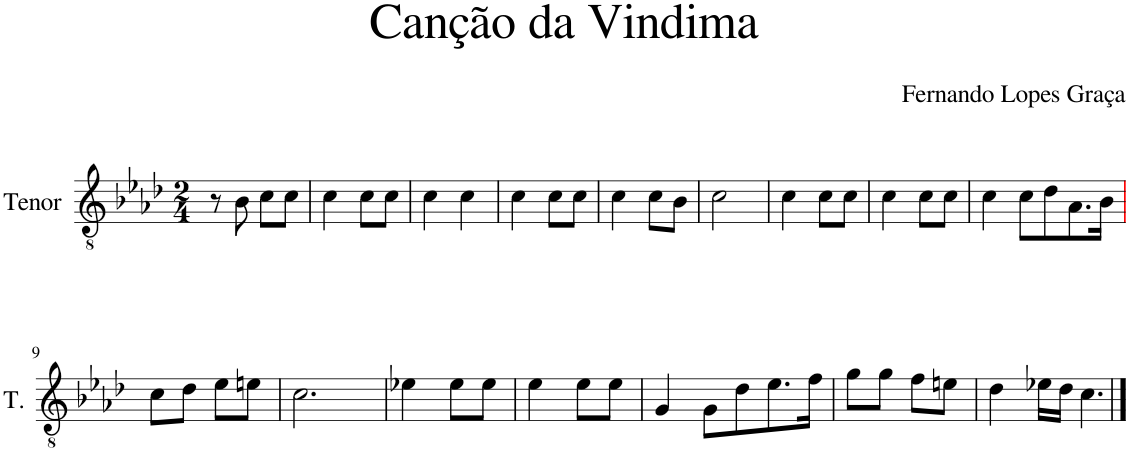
**kern
*part1
*staff1
*I"Tenor
*I'T.
*clefGv2
*k[b-e-a-d-]
*M2/4
=
8r
8B-\
8c\L
8c\J
=1
4c\
8c\L
8c\J
=2
4c\
4c\
=3
4c\
8c\L
8c\J
=4
4c\
8c\L
8B-\J
=5
2c\
=6
4c\
8c\L
8c\J
=7
4c\
8c\L
8c\J
=8
4c\
8c\L
8d-\
8.A-\
16B-\Jk
!!LO:LB:g=z
=9
8c\L
8d-\J
8e-\L
8en\J
=10
[2c\
=11
4e-X\
4c\]
8e-\L
8e-\J
=12
4e-\
8e-\L
8e-\J
=13
4G/
8G\L
8d-\
8.e-\
16f\Jk
=14
8g\L
8g\J
8f\L
8en\J
=15
4d-\
16e-X\LL
16d-\JJ
[8c\
==16
4c\]
=
*-
